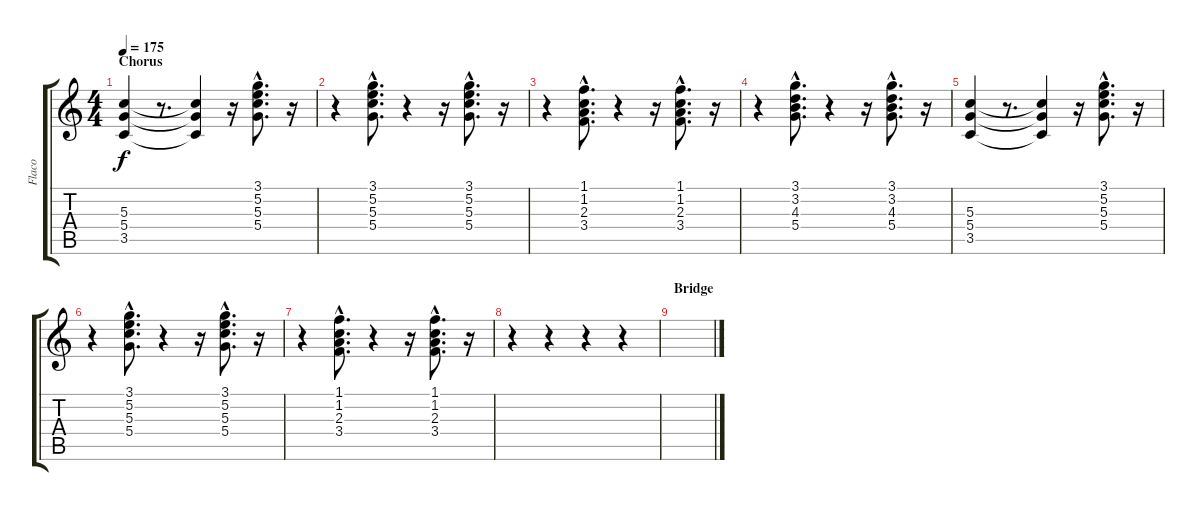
\track ("Flaco" "Flaco") {instrument acousticguitarnylon}
\staff {score tabs}
\tuning (E4 B3 G3 D3 A2 E2) {hide}
\ts (4 4)
\section ("" "Chorus")
\tempo 175
\clef g2
\ks c
(5.3 5.4 3.5).4{dy f volume 8 instrument distortionguitar} r.8{d} (5.3{t} 5.4{t} 3.5{t}).4 r.16 (3.1{hac} 5.2{hac} 5.3{hac} 5.4{hac}).8{d} r.16 |
r.4 (3.1{hac} 5.2{hac} 5.3{hac} 5.4{hac}).8{d} r.4 r.16 (3.1{hac} 5.2{hac} 5.3{hac} 5.4{hac}).8{d} r.16 |
r.4 (1.1{hac} 1.2{hac} 2.3{hac} 3.4{hac}).8{d} r.4 r.16 (1.1{hac} 1.2{hac} 2.3{hac} 3.4{hac}).8{d} r.16 |
r.4 (3.1{hac} 3.2{hac} 4.3{hac} 5.4{hac}).8{d} r.4 r.16 (3.1{hac} 3.2{hac} 4.3{hac} 5.4{hac}).8{d} r.16 |
(5.3 5.4 3.5).4 r.8{d} (5.3{t} 5.4{t} 3.5{t}).4 r.16 (3.1{hac} 5.2{hac} 5.3{hac} 5.4{hac}).8{d} r.16 |
r.4 (3.1{hac} 5.2{hac} 5.3{hac} 5.4{hac}).8{d} r.4 r.16 (3.1{hac} 5.2{hac} 5.3{hac} 5.4{hac}).8{d} r.16 |
r.4 (1.1{hac} 1.2{hac} 2.3{hac} 3.4{hac}).8{d} r.4 r.16 (1.1{hac} 1.2{hac} 2.3{hac} 3.4{hac}).8{d} r.16 |
r.4 r.4 r.4 r.4 |
\section ("" "Bridge")
